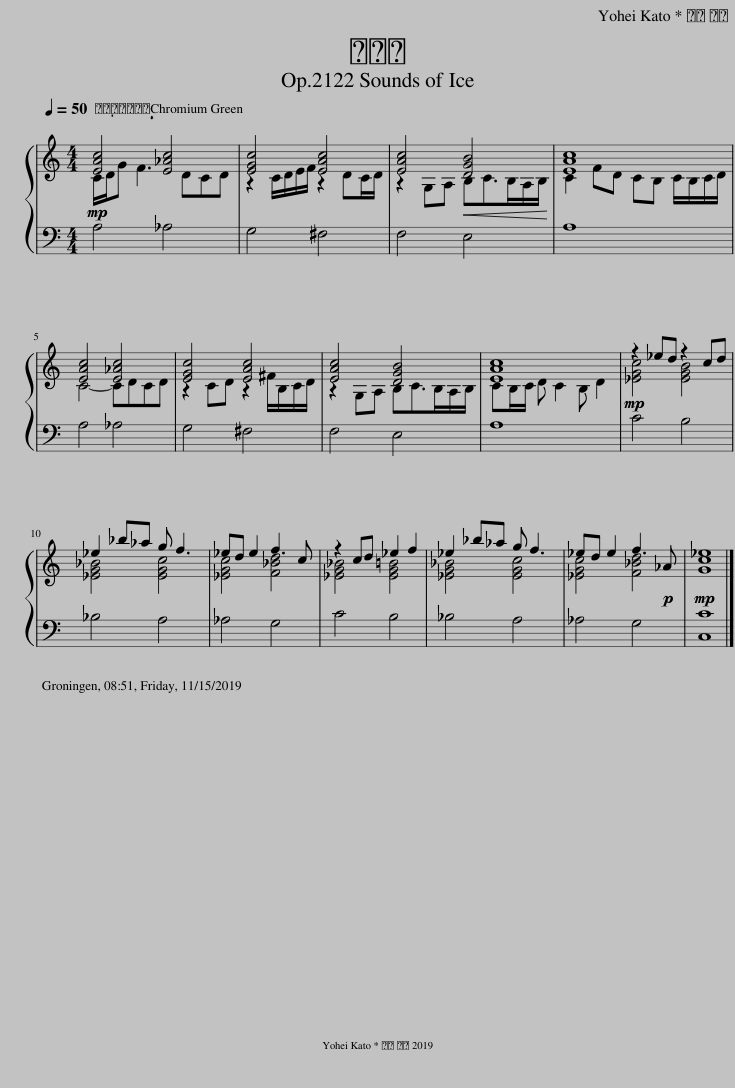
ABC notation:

X:1
%%score { ( 1 2 ) | 3 }
L:1/8
Q:1/4=50
M:4/4
I:linebreak $
K:C
V:1 treble
V:2 treble
V:3 bass
V:1
!mp! [EAc]4 [E_Ac]4 | [EGc]4 [EAc]4 | [EAc]4!<(! [DGB]4!<)! | [EAc]8 |$ [EAc]4 [E_Ac]4 | %5
 [EGc]4 [EAc]4 | [EAc]4 [DGB]4 | [EAc]8 |!mp! [_EGc]4 [EGB]4 |$ [_EG_B]4 [EGc]4 | %10
 [_EGc]4 [F_Bd]4 | [_EG_B]4 [EG=B]4 | [_EG_B]4 [EGc]4 | [_EGc]4 [F_Bd]4 |!mp! [Gc_e]8 |] %15
V:2
 C/D/G F3 DCD | z2 C/D/E/F/ z2 DC/D/ | z2 G,A, B,C>B,A,/B,/ | C2 FD CB, C/B,/C/D/ |$ C4- CDCD | %5
 z2 CD z2 ^F/B,/C/D/ | z2 G,A, B,C>B,A,/B,/ | CB,/C/ D C2 B, D2 | z2 _ed z2 cd |$ _e2 _b_a g f3 | %10
 _ed e2 f3 c | z2 cd _e2 f2 | _e2 _b_a g f3 | _ed e2 f3!p! _A | x8 |] %15
V:3
 A,4 _A,4 | G,4 ^F,4 | F,4 E,4 | A,8 |$ A,4 _A,4 | %5
 G,4 ^F,4 | F,4 E,4 | A,8 | C4 B,4 |$ _B,4 A,4 | %10
 _A,4 G,4 | C4 B,4 | _B,4 A,4 | _A,4 G,4 | [C,C]8 |] %15
